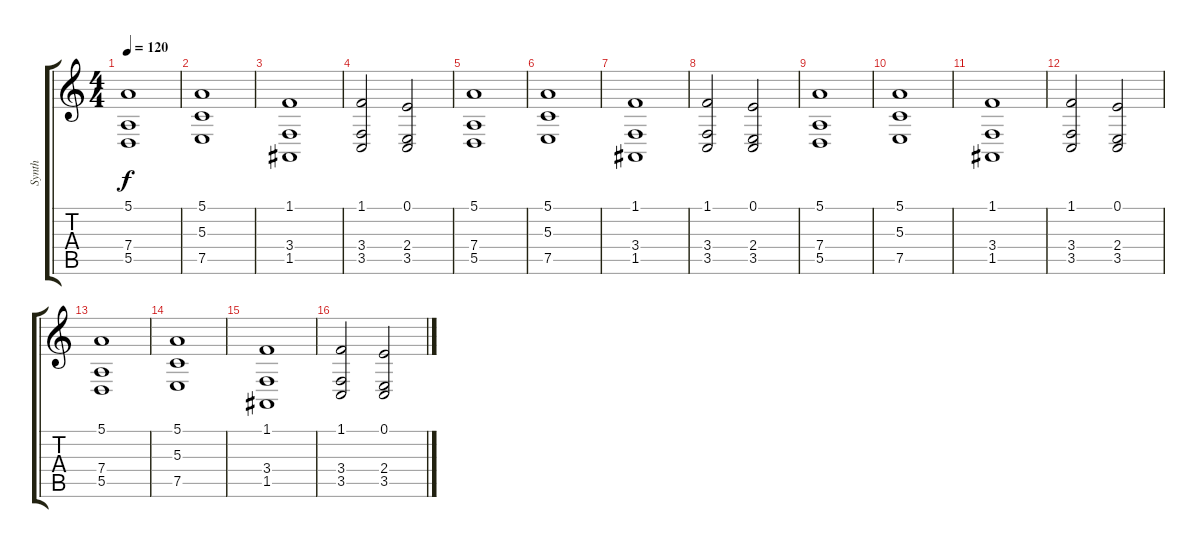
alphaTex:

\track ("Synth" "Synth") {instrument synthstrings2}
\staff {score tabs}
\tuning (E4 B3 G3 D3 A2 E2) {hide}
\ts (4 4)
\tempo 120
\clef g2
\ks c
(5.1 7.4 5.5).1{dy f} |
(5.1 5.3 7.5).1 |
(1.1 3.4 1.5).1 |
(1.1 3.4 3.5).2 (0.1 2.4 3.5).2 |
(5.1 7.4 5.5).1 |
(5.1 5.3 7.5).1 |
(1.1 3.4 1.5).1 |
(1.1 3.4 3.5).2 (0.1 2.4 3.5).2 |
(5.1 7.4 5.5).1 |
(5.1 5.3 7.5).1 |
(1.1 3.4 1.5).1 |
(1.1 3.4 3.5).2 (0.1 2.4 3.5).2 |
(5.1 7.4 5.5).1 |
(5.1 5.3 7.5).1 |
(1.1 3.4 1.5).1 |
(1.1 3.4 3.5).2 (0.1 2.4 3.5).2
